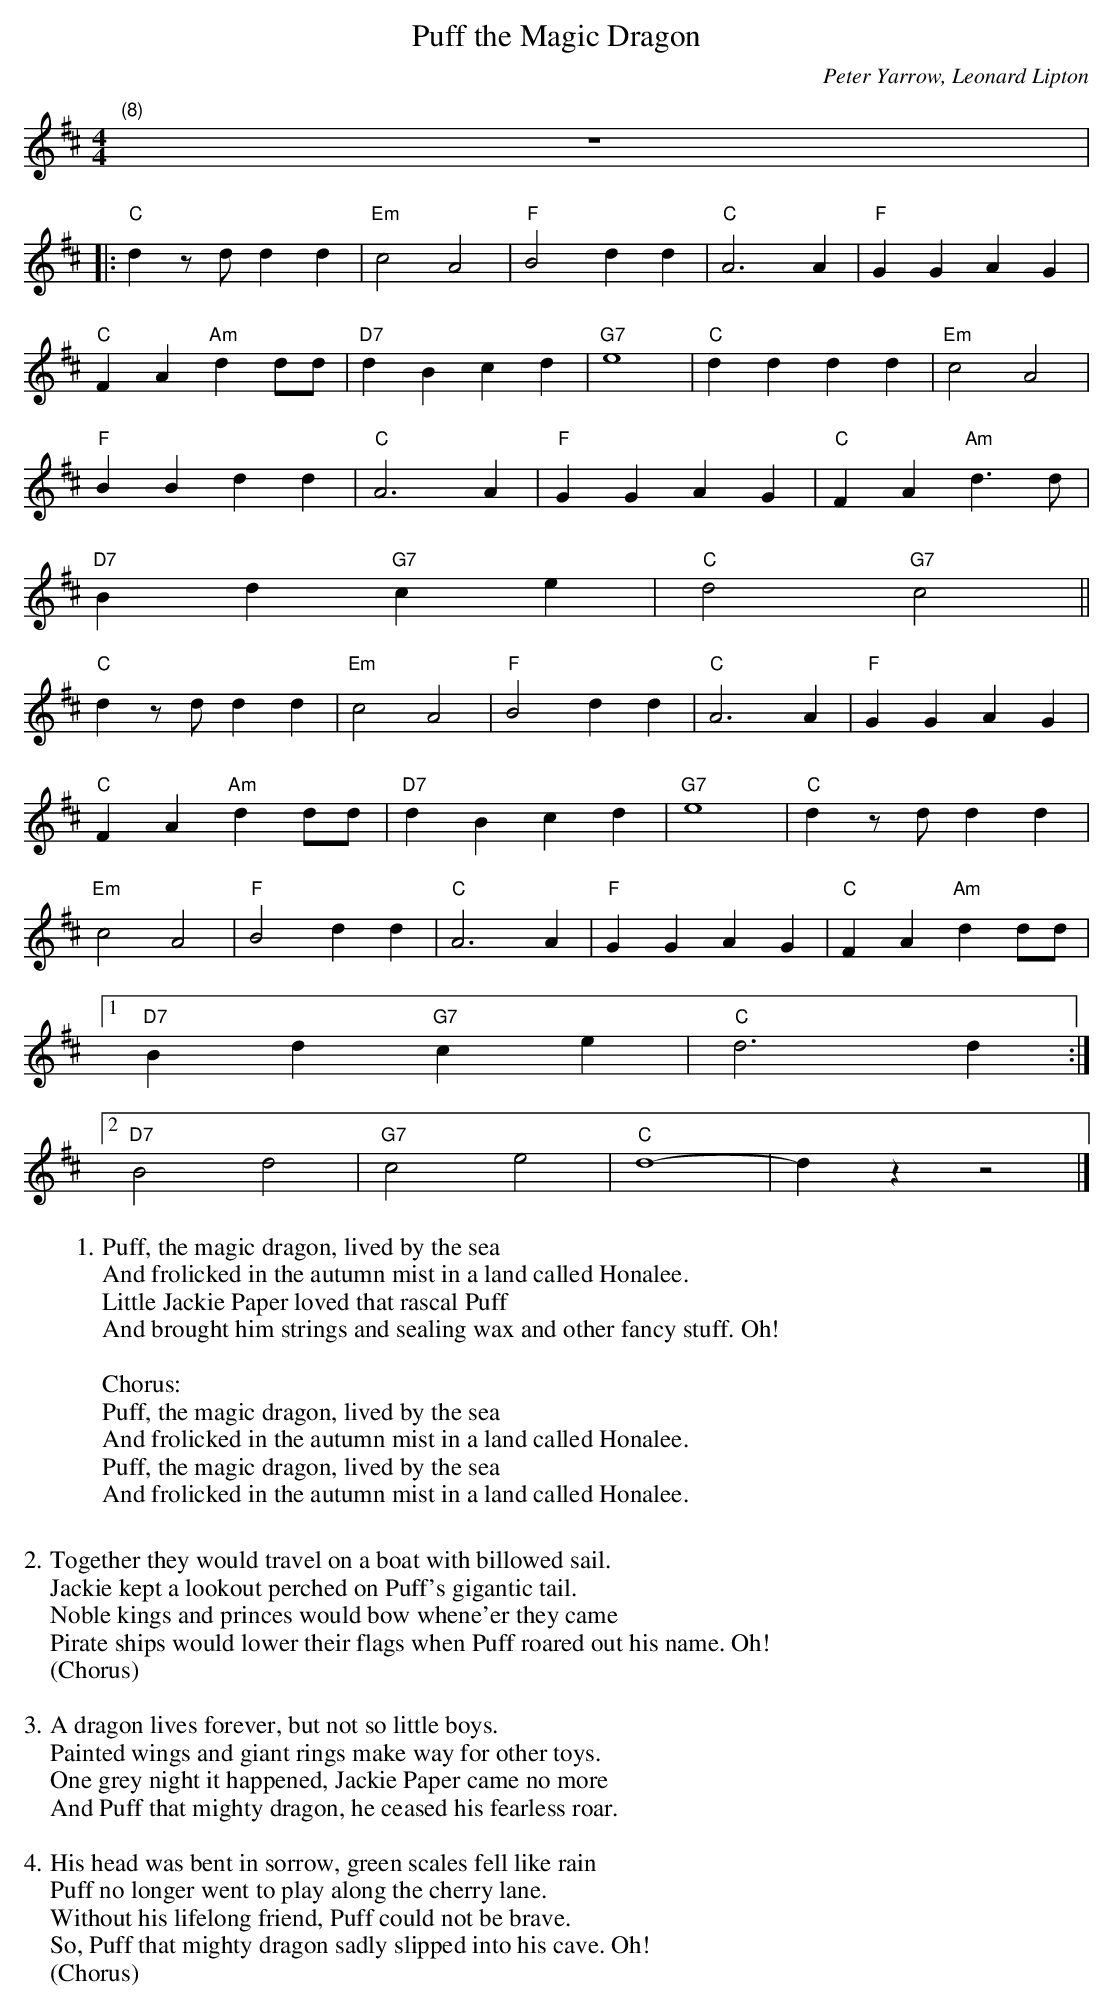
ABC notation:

X:1
T:Puff the Magic Dragon
C:Peter Yarrow, Leonard Lipton
M:4/4
L:1/4
K:D
"(8)" z4 |:
"C"d z/2 d/2 d d | "Em"c2 A2 | "F"B2 d d | "C"A3 A | "F"G G A G |
"C"F A "Am"d d/2d/2 | "D7"d B c d | "G7"e4 | "C"d d d d | "Em"c2 A2 |
"F"B B d d | "C"A3 A | "F"G G A G | "C"F A "Am"d3/2 d/2 |
"D7"B d "G7"c e | "C"d2 "G7"c2 ||
"C"d z/2 d/2 d d | "Em"c2 A2 | "F"B2 d d | "C"A3 A | "F"G G A G |
"C"F A "Am"d d/2d/2 | "D7"d B c d | "G7"e4 | "C"d z/2 d/2 d d |
"Em"c2 A2 | "F"B2 d d | "C"A3 A | "F"G G A G | "C"F A "Am"d d/2d/2 |
 [1 "D7"B d "G7"c e | "C"d3 d :|
 [2 "D7"B2 d2 | "G7"c2 e2 | "C"d4- | d z z2 |]
W:1. Puff, the magic dragon, lived by the sea
W:And frolicked in the autumn mist in a land called Honalee.
W:Little Jackie Paper loved that rascal Puff
W:And brought him strings and sealing wax and other fancy stuff. Oh!
W:
W:Chorus:
W:Puff, the magic dragon, lived by the sea
W:And frolicked in the autumn mist in a land called Honalee.
W:Puff, the magic dragon, lived by the sea
W:And frolicked in the autumn mist in a land called Honalee.
W:
W:2. Together they would travel on a boat with billowed sail.
W:Jackie kept a lookout perched on Puff's gigantic tail.
W:Noble kings and princes would bow whene'er they came
W:Pirate ships would lower their flags when Puff roared out his name. Oh!
W:(Chorus)
W:
W:3. A dragon lives forever, but not so little boys.
W:Painted wings and giant rings make way for other toys.
W:One grey night it happened, Jackie Paper came no more
W:And Puff that mighty dragon, he ceased his fearless roar.
W:
W:4. His head was bent in sorrow, green scales fell like rain
W:Puff no longer went to play along the cherry lane.
W:Without his lifelong friend, Puff could not be brave.
W:So, Puff that mighty dragon sadly slipped into his cave. Oh!
W:(Chorus)
